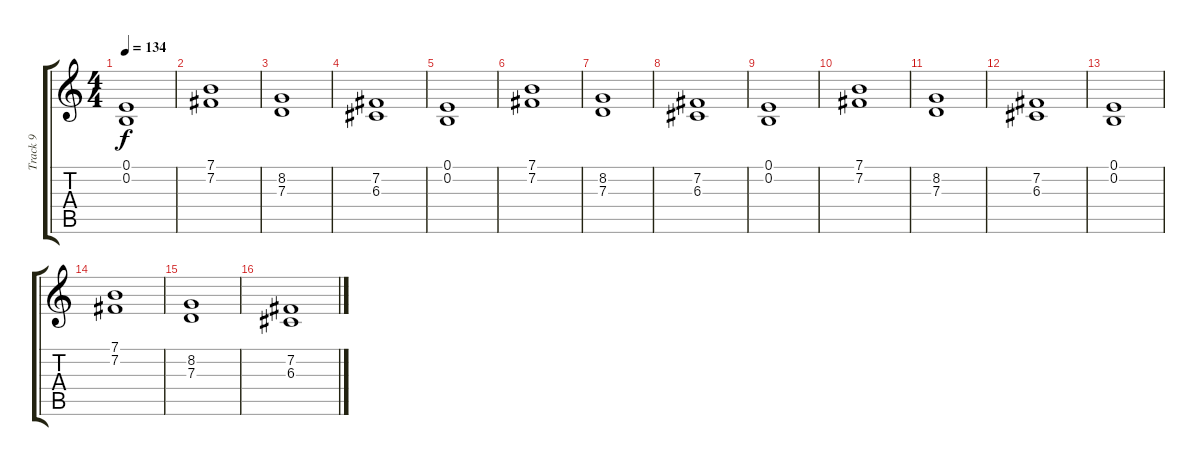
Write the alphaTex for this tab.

\track ("Track 9" "Track 9") {instrument pad4choir}
\staff {score tabs}
\tuning (E4 B3 G3 D3 A2 E2) {hide}
\ts (4 4)
\tempo 134
\clef g2
\ks c
(0.1 0.2).1{dy f} |
(7.1 7.2).1 |
(8.2 7.3).1 |
(7.2 6.3).1 |
(0.1 0.2).1 |
(7.1 7.2).1 |
(8.2 7.3).1 |
(7.2 6.3).1 |
(0.1 0.2).1 |
(7.1 7.2).1 |
(8.2 7.3).1 |
(7.2 6.3).1 |
(0.1 0.2).1 |
(7.1 7.2).1 |
(8.2 7.3).1 |
(7.2 6.3).1
